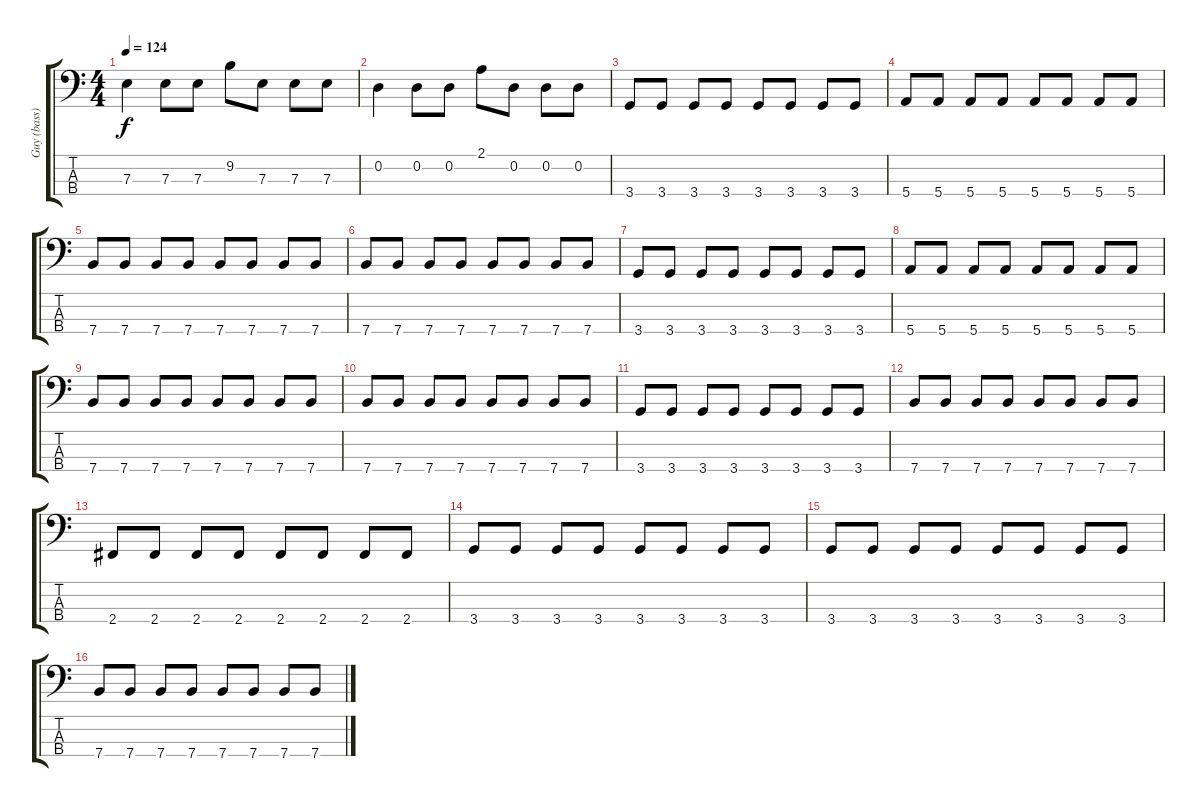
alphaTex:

\track ("Guy (bass)" "Guy (bass)") {instrument electricbassfinger}
\staff {score tabs}
\tuning (G2 D2 A1 E1) {hide}
\ts (4 4)
\tempo 124
\clef f4
\ks c
7.3.4{dy f} 7.3.8 7.3.8 9.2.8 7.3.8 7.3.8 7.3.8 |
0.2.4 0.2.8 0.2.8 2.1.8 0.2.8 0.2.8 0.2.8 |
3.4.8 3.4.8 3.4.8 3.4.8 3.4.8 3.4.8 3.4.8 3.4.8 |
5.4.8 5.4.8 5.4.8 5.4.8 5.4.8 5.4.8 5.4.8 5.4.8 |
7.4.8 7.4.8 7.4.8 7.4.8 7.4.8 7.4.8 7.4.8 7.4.8 |
7.4.8 7.4.8 7.4.8 7.4.8 7.4.8 7.4.8 7.4.8 7.4.8 |
3.4.8 3.4.8 3.4.8 3.4.8 3.4.8 3.4.8 3.4.8 3.4.8 |
5.4.8 5.4.8 5.4.8 5.4.8 5.4.8 5.4.8 5.4.8 5.4.8 |
7.4.8 7.4.8 7.4.8 7.4.8 7.4.8 7.4.8 7.4.8 7.4.8 |
7.4.8 7.4.8 7.4.8 7.4.8 7.4.8 7.4.8 7.4.8 7.4.8 |
3.4.8 3.4.8 3.4.8 3.4.8 3.4.8 3.4.8 3.4.8 3.4.8 |
7.4.8 7.4.8 7.4.8 7.4.8 7.4.8 7.4.8 7.4.8 7.4.8 |
2.4.8 2.4.8 2.4.8 2.4.8 2.4.8 2.4.8 2.4.8 2.4.8 |
3.4.8 3.4.8 3.4.8 3.4.8 3.4.8 3.4.8 3.4.8 3.4.8 |
3.4.8 3.4.8 3.4.8 3.4.8 3.4.8 3.4.8 3.4.8 3.4.8 |
7.4.8 7.4.8 7.4.8 7.4.8 7.4.8 7.4.8 7.4.8 7.4.8
